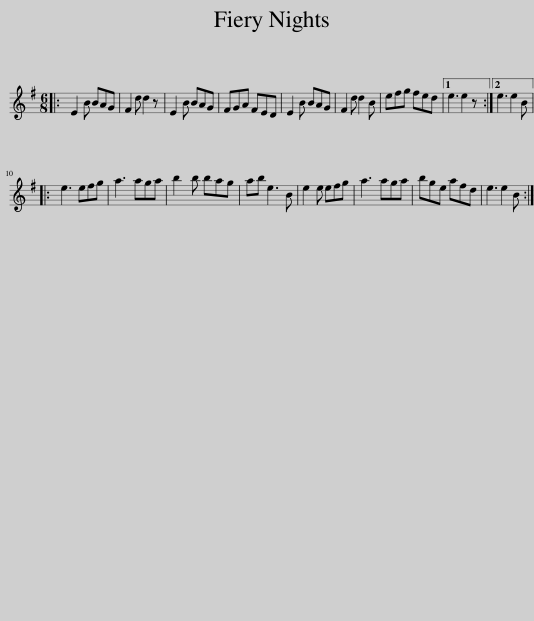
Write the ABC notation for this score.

X:1
L:1/8
M:6/8
I:linebreak $
K:Emin
V:1 treble
V:1
|: E2 B BAG | F2 d d2 z | E2 B BAG | FGA FED | E2 B BAG | %5
 F2 d d2 B | efg fed |1 e3 e2 z :|2 e3 e2 B |:$ e3 efg | %10
 a3 aga | b2 b bag | ab e3 B | e2 e efg | a3 aga | %15
 bge afd | e3 e2 B :| %17
